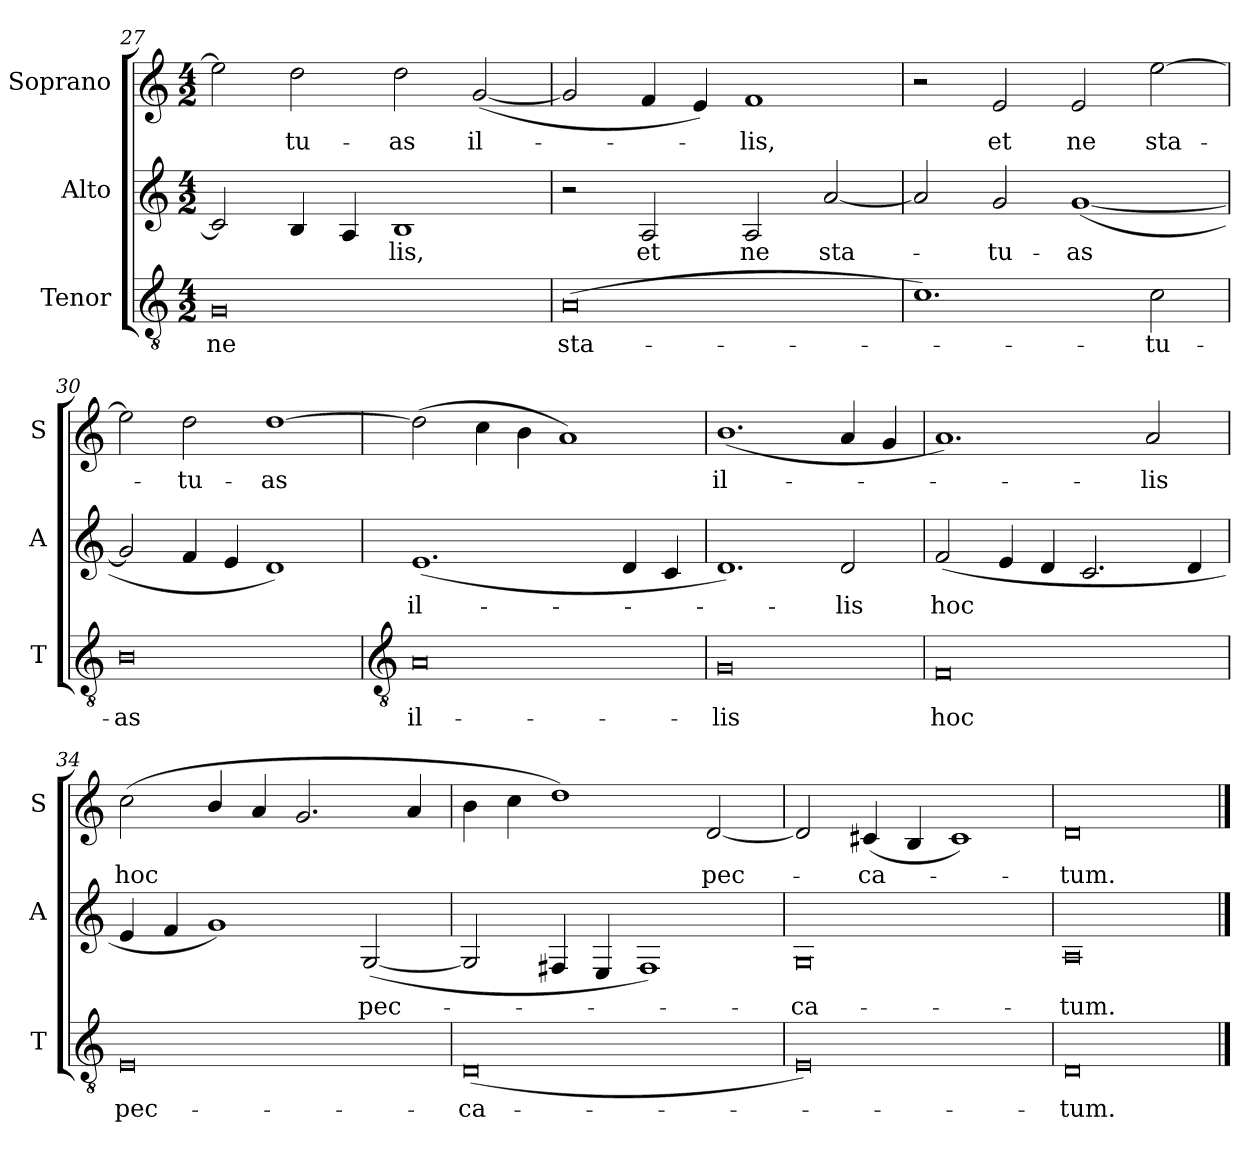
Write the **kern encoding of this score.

**kern	**text	**kern	**text	**kern	**text
*part3	*part3	*part2	*part2	*part1	*part1
*staff3	*staff3	*staff2	*staff2	*staff1	*staff1
*I"Tenor	*	*I"Alto	*	*I"Soprano	*
*I'T	*	*I'A	*	*I'S	*
*clefGv2	*	*clefG2	*	*clefG2	*
*k[]	*	*k[]	*	*k[]	*
*C:	*	*C:	*	*C:	*
*M4/2	*	*M4/2	*	*M4/2	*
=27	=27	=27	=27	=27	=27
!	!LO:LY:b	!	!	!	!
0G	ne	2c]	.	2ee]	.
!	!	!	!	!	!LO:LY:b
.	.	4B	.	2dd	tu-
.	.	4A	.	.	.
!	!	!	!LO:LY:b	!	!LO:LY:b
.	.	1B	lis,	2dd	-as
!	!	!	!	!	!LO:LY:b
.	.	.	.	(<[2g	il-
=28	=28	=28	=28	=28	=28
!	!LO:LY:b	!	!	!	!
(<0A	sta-	2r	.	2g]	.
!	!	!	!LO:LY:b	!	!
.	.	2A	et	4f	.
.	.	.	.	4e)	.
!	!	!	!LO:LY:b	!	!LO:LY:b
.	.	2A	ne	1f	lis,
!	!	!	!LO:LY:b	!	!
.	.	[2a	sta-	.	.
=29	=29	=29	=29	=29	=29
1.c)	.	2a]	.	2r	.
!	!	!	!LO:LY:b	!	!LO:LY:b
.	.	2g	tu-	2e	et
!	!	!	!LO:LY:b	!	!LO:LY:b
.	.	(<[1g	-as	2e	ne
!	!LO:LY:b	!	!	!	!LO:LY:b
2c	tu-	.	.	[2ee	sta-
=30	=30	=30	=30	=30	=30
!	!LO:LY:b	!	!	!	!
0B	-as	2g]	.	2ee]	.
!	!	!	!	!	!LO:LY:b
.	.	4f	.	2dd	tu-
.	.	4e	.	.	.
!	!	!	!	!	!LO:LY:b
.	.	1d)	.	[1dd	-as
!!LO:LB:g=z
=31	=31	=31	=31	=31	=31
*clefGv2	*	*	*	*	*
!	!LO:LY:b	!	!LO:LY:b	!	!
0A	il-	(<1.e	il-	(>2dd]	.
.	.	.	.	4cc	.
.	.	.	.	4b	.
.	.	.	.	1a)	.
.	.	4d	.	.	.
.	.	4c	.	.	.
=32	=32	=32	=32	=32	=32
!	!LO:LY:b	!	!	!	!LO:LY:b
0G	-lis	1.d)	.	(<1.b/	il-
!	!	!	!LO:LY:b	!	!
.	.	2d	lis	4a	.
.	.	.	.	4g	.
=33	=33	=33	=33	=33	=33
!	!LO:LY:b	!	!LO:LY:b	!	!
0F	hoc	(<2f	hoc	1.a)	.
.	.	4e	.	.	.
.	.	4d	.	.	.
.	.	2.c	.	.	.
!	!	!	!	!	!LO:LY:b
.	.	.	.	2a	lis
.	.	4d	.	.	.
=34	=34	=34	=34	=34	=34
!	!LO:LY:b	!	!	!	!LO:LY:b
0E	pec-	4e	.	(>2cc	hoc
.	.	4f	.	.	.
.	.	1g)	.	4b/	.
.	.	.	.	4a	.
.	.	.	.	2.g	.
!	!	!	!LO:LY:b	!	!
.	.	(<[2G	pec-	.	.
.	.	.	.	4a	.
=35	=35	=35	=35	=35	=35
!	!LO:LY:b	!	!	!	!
(<0D	-ca-	2G]	.	4b	.
.	.	.	.	4cc	.
.	.	4F#X	.	1dd)	.
.	.	4E	.	.	.
.	.	1F#)	.	.	.
!	!	!	!	!	!LO:LY:b
.	.	.	.	[2d	pec-
=36	=36	=36	=36	=36	=36
!	!	!	!LO:LY:b	!	!
0E)	.	0G	ca-	2d]	.
!	!	!	!	!	!LO:LY:b
.	.	.	.	(<4c#X	ca-
.	.	.	.	4B	.
.	.	.	.	1c#)	.
=37	=37	=37	=37	=37	=37
!	!LO:LY:b	!	!LO:LY:b	!	!LO:LY:b
0D	tum.	0A	-tum.	0d	tum.
==	==	==	==	==	==
*-	*-	*-	*-	*-	*-
